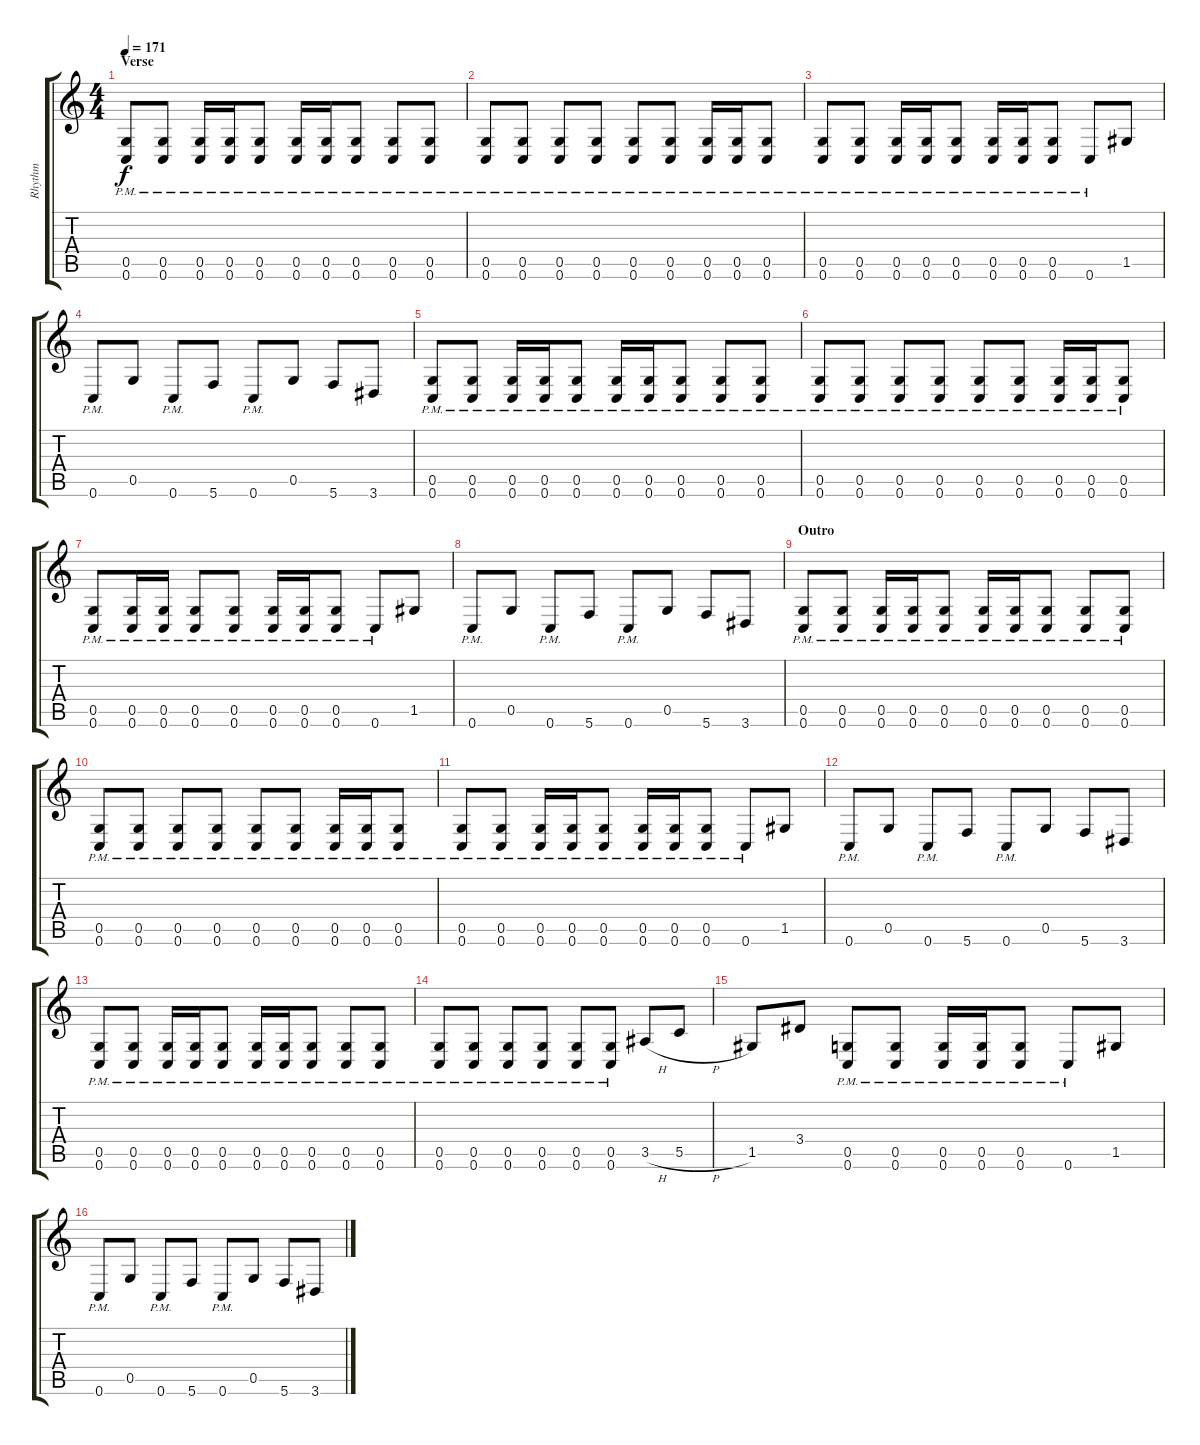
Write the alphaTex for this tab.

\track ("Rhythm" "Rhythm") {instrument distortionguitar}
\staff {score tabs}
\tuning (D4 A3 F3 C3 G2 C2) {hide}
\ts (4 4)
\section ("" "Verse")
\tempo 171
\clef g2
\ks c
(0.5{pm} 0.6{pm}).8{dy f} (0.5{pm} 0.6{pm}).8 (0.5{pm} 0.6{pm}).16 (0.5{pm} 0.6{pm}).16 (0.5{pm} 0.6{pm}).8 (0.5{pm} 0.6{pm}).16 (0.5{pm} 0.6{pm}).16 (0.5{pm} 0.6{pm}).8 (0.5{pm} 0.6{pm}).8 (0.5{pm} 0.6{pm}).8 |
(0.5{pm} 0.6{pm}).8 (0.5{pm} 0.6{pm}).8 (0.5{pm} 0.6{pm}).8 (0.5{pm} 0.6{pm}).8 (0.5{pm} 0.6{pm}).8 (0.5{pm} 0.6{pm}).8 (0.5{pm} 0.6{pm}).16 (0.5{pm} 0.6{pm}).16 (0.5{pm} 0.6{pm}).8 |
(0.5{pm} 0.6{pm}).8 (0.5{pm} 0.6{pm}).8 (0.5{pm} 0.6{pm}).16 (0.5{pm} 0.6{pm}).16 (0.5{pm} 0.6{pm}).8 (0.5{pm} 0.6{pm}).16 (0.5{pm} 0.6{pm}).16 (0.5{pm} 0.6{pm}).8 0.6{pm}.8 1.5.8 |
0.6{pm}.8 0.5.8 0.6{pm}.8 5.6.8 0.6{pm}.8 0.5.8 5.6.8 3.6.8 |
(0.5{pm} 0.6{pm}).8 (0.5{pm} 0.6{pm}).8 (0.5{pm} 0.6{pm}).16 (0.5{pm} 0.6{pm}).16 (0.5{pm} 0.6{pm}).8 (0.5{pm} 0.6{pm}).16 (0.5{pm} 0.6{pm}).16 (0.5{pm} 0.6{pm}).8 (0.5{pm} 0.6{pm}).8 (0.5{pm} 0.6{pm}).8 |
(0.5{pm} 0.6{pm}).8 (0.5{pm} 0.6{pm}).8 (0.5{pm} 0.6{pm}).8 (0.5{pm} 0.6{pm}).8 (0.5{pm} 0.6{pm}).8 (0.5{pm} 0.6{pm}).8 (0.5{pm} 0.6{pm}).16 (0.5{pm} 0.6{pm}).16 (0.5{pm} 0.6{pm}).8 |
(0.5{pm} 0.6{pm}).8 (0.5{pm} 0.6{pm}).16 (0.5{pm} 0.6{pm}).16 (0.5{pm} 0.6{pm}).8 (0.5{pm} 0.6{pm}).8 (0.5{pm} 0.6{pm}).16 (0.5{pm} 0.6{pm}).16 (0.5{pm} 0.6{pm}).8 0.6{pm}.8 1.5.8 |
0.6{pm}.8 0.5.8 0.6{pm}.8 5.6.8 0.6{pm}.8 0.5.8 5.6.8 3.6.8 |
\section ("" "Outro")
(0.5{pm} 0.6{pm}).8 (0.5{pm} 0.6{pm}).8 (0.5{pm} 0.6{pm}).16 (0.5{pm} 0.6{pm}).16 (0.5{pm} 0.6{pm}).8 (0.5{pm} 0.6{pm}).16 (0.5{pm} 0.6{pm}).16 (0.5{pm} 0.6{pm}).8 (0.5{pm} 0.6{pm}).8 (0.5{pm} 0.6{pm}).8 |
(0.5{pm} 0.6{pm}).8 (0.5{pm} 0.6{pm}).8 (0.5{pm} 0.6{pm}).8 (0.5{pm} 0.6{pm}).8 (0.5{pm} 0.6{pm}).8 (0.5{pm} 0.6{pm}).8 (0.5{pm} 0.6{pm}).16 (0.5{pm} 0.6{pm}).16 (0.5{pm} 0.6{pm}).8 |
(0.5{pm} 0.6{pm}).8 (0.5{pm} 0.6{pm}).8 (0.5{pm} 0.6{pm}).16 (0.5{pm} 0.6{pm}).16 (0.5{pm} 0.6{pm}).8 (0.5{pm} 0.6{pm}).16 (0.5{pm} 0.6{pm}).16 (0.5{pm} 0.6{pm}).8 0.6{pm}.8 1.5.8 |
0.6{pm}.8 0.5.8 0.6{pm}.8 5.6.8 0.6{pm}.8 0.5.8 5.6.8 3.6.8 |
(0.5{pm} 0.6{pm}).8 (0.5{pm} 0.6{pm}).8 (0.5{pm} 0.6{pm}).16 (0.5{pm} 0.6{pm}).16 (0.5{pm} 0.6{pm}).8 (0.5{pm} 0.6{pm}).16 (0.5{pm} 0.6{pm}).16 (0.5{pm} 0.6{pm}).8 (0.5{pm} 0.6{pm}).8 (0.5{pm} 0.6{pm}).8 |
(0.5{pm} 0.6{pm}).8 (0.5{pm} 0.6{pm}).8 (0.5{pm} 0.6{pm}).8 (0.5{pm} 0.6{pm}).8 (0.5{pm} 0.6{pm}).8 (0.5{pm} 0.6{pm}).8 3.5{h}.8 5.5{h}.8 |
1.5.8 3.4.8 (0.5{pm} 0.6{pm}).8 (0.5{pm} 0.6{pm}).8 (0.5{pm} 0.6{pm}).16 (0.5{pm} 0.6{pm}).16 (0.5{pm} 0.6{pm}).8 0.6{pm}.8 1.5.8 |
0.6{pm}.8 0.5.8 0.6{pm}.8 5.6.8 0.6{pm}.8 0.5.8 5.6.8 3.6.8
